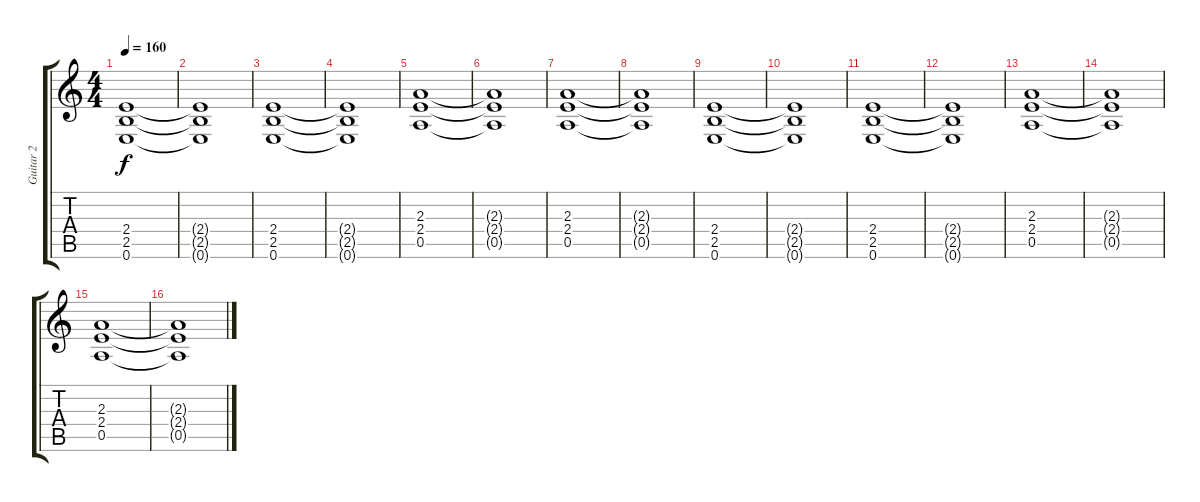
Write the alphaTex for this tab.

\track ("Guitar 2" "Guitar 2") {instrument distortionguitar}
\staff {score tabs}
\tuning (E4 B3 G3 D3 A2 E2) {hide}
\ts (4 4)
\tempo 160
\clef g2
\ks c
(2.4 2.5 0.6).1{dy f} |
(2.4{t} 2.5{t} 0.6{t}).1 |
(2.4 2.5 0.6).1 |
(2.4{t} 2.5{t} 0.6{t}).1 |
(2.3 2.4 0.5).1 |
(2.3{t} 2.4{t} 0.5{t}).1 |
(2.3 2.4 0.5).1 |
(2.3{t} 2.4{t} 0.5{t}).1 |
(2.4 2.5 0.6).1 |
(2.4{t} 2.5{t} 0.6{t}).1 |
(2.4 2.5 0.6).1 |
(2.4{t} 2.5{t} 0.6{t}).1 |
(2.3 2.4 0.5).1 |
(2.3{t} 2.4{t} 0.5{t}).1 |
(2.3 2.4 0.5).1 |
(2.3{t} 2.4{t} 0.5{t}).1
